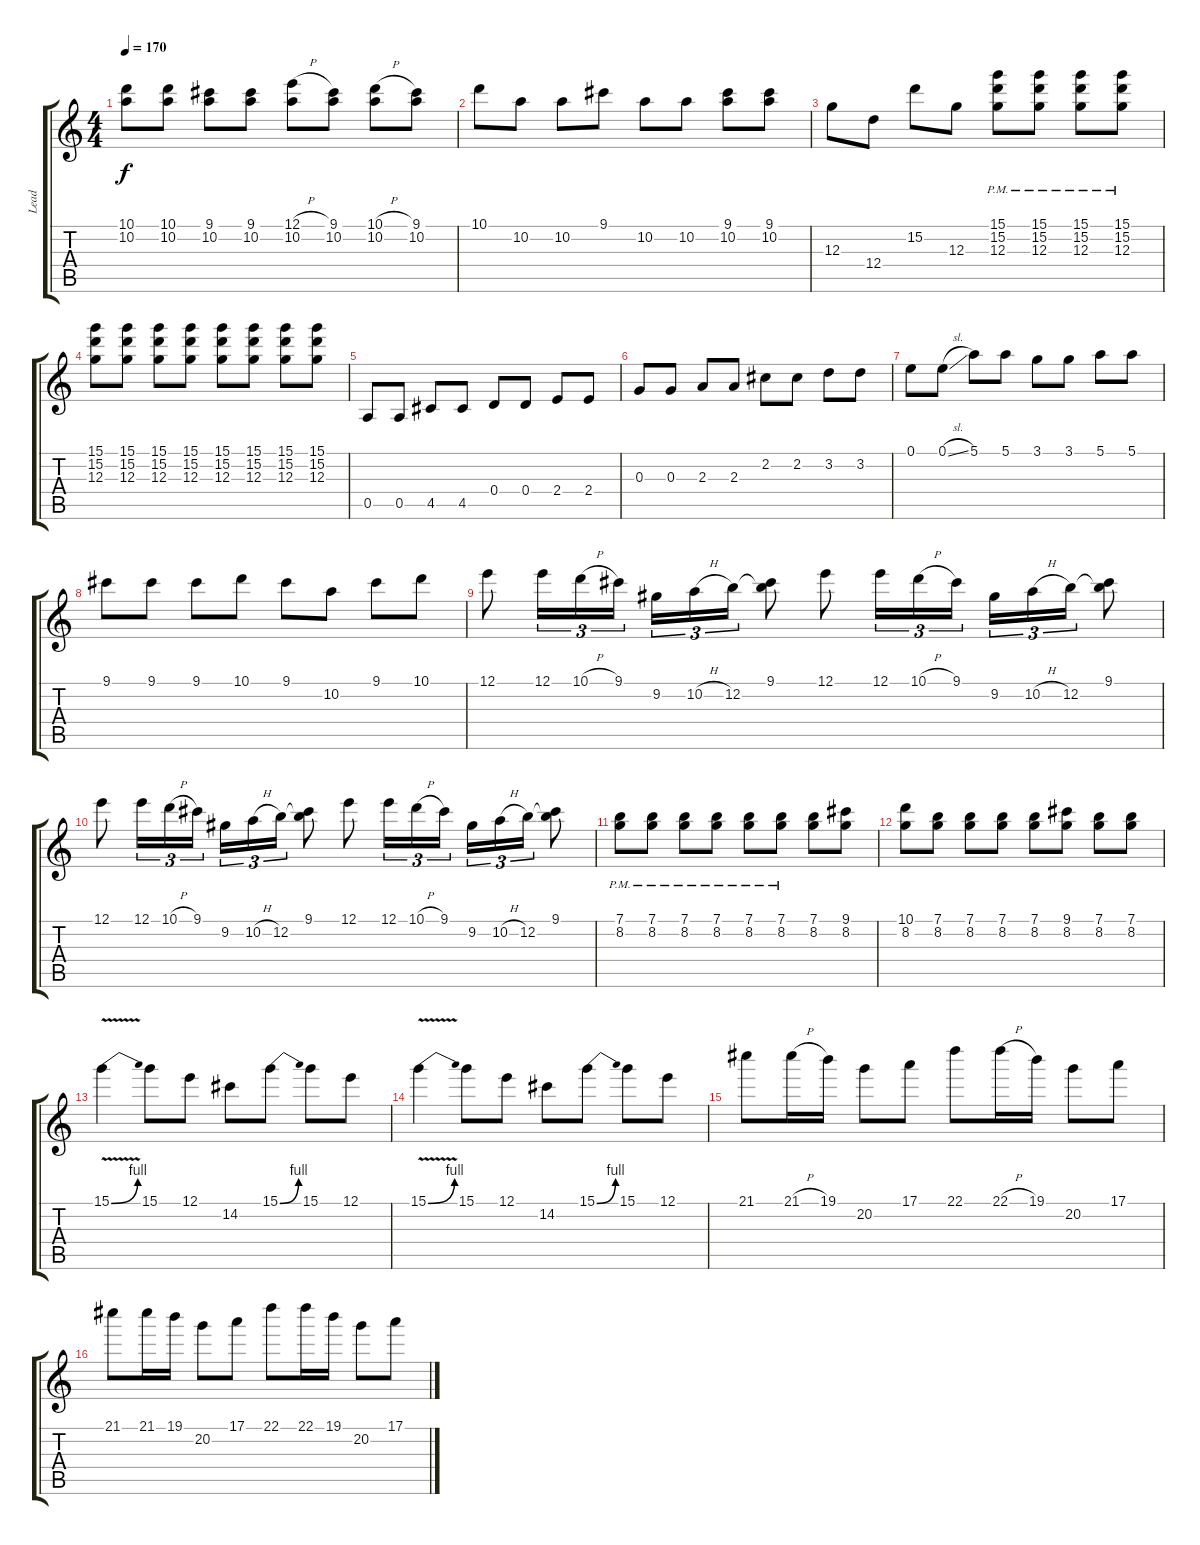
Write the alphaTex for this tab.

\track ("Lead" "Lead") {instrument distortionguitar}
\staff {score tabs}
\tuning (E4 B3 G3 D3 A2 E2) {hide}
\ts (4 4)
\tempo 170
\clef g2
\ks c
(10.1 10.2).8{dy f} (10.1 10.2).8 (9.1 10.2).8 (9.1 10.2).8 (12.1{h} 10.2).8 (9.1 10.2).8 (10.1{h} 10.2).8 (9.1 10.2).8 |
10.1.8 10.2.8 10.2.8 9.1.8 10.2.8 10.2.8 (9.1 10.2).8 (9.1 10.2).8 |
12.3.8 12.4.8 15.2.8 12.3.8 (15.1{pm} 15.2{pm} 12.3{pm}).8 (15.1{pm} 15.2{pm} 12.3{pm}).8 (15.1{pm} 15.2{pm} 12.3{pm}).8 (15.1{pm} 15.2{pm} 12.3{pm}).8 |
(15.1 15.2 12.3).8 (15.1 15.2 12.3).8 (15.1 15.2 12.3).8 (15.1 15.2 12.3).8 (15.1 15.2 12.3).8 (15.1 15.2 12.3).8 (15.1 15.2 12.3).8 (15.1 15.2 12.3).8 |
0.5.8 0.5.8 4.5.8 4.5.8 0.4.8 0.4.8 2.4.8 2.4.8 |
0.3.8 0.3.8 2.3.8 2.3.8 2.2.8 2.2.8 3.2.8 3.2.8 |
0.1.8 0.1{sl}.8 5.1.8 5.1.8 3.1.8 3.1.8 5.1.8 5.1.8 |
9.1.8 9.1.8 9.1.8 10.1.8 9.1.8 10.2.8 9.1.8 10.1.8 |
12.1.8 12.1.16{tu (3 2)} 10.1{h}.16{tu (3 2)} 9.1.16{tu (3 2)} 9.2.16{tu (3 2)} 10.2{h}.16{tu (3 2)} 12.2.16{tu (3 2)} (9.1 12.2{t}).8 12.1.8 12.1.16{tu (3 2)} 10.1{h}.16{tu (3 2)} 9.1.16{tu (3 2)} 9.2.16{tu (3 2)} 10.2{h}.16{tu (3 2)} 12.2.16{tu (3 2)} (9.1 12.2{t}).8 |
12.1.8 12.1.16{tu (3 2)} 10.1{h}.16{tu (3 2)} 9.1.16{tu (3 2)} 9.2.16{tu (3 2)} 10.2{h}.16{tu (3 2)} 12.2.16{tu (3 2)} (9.1 12.2{t}).8 12.1.8 12.1.16{tu (3 2)} 10.1{h}.16{tu (3 2)} 9.1.16{tu (3 2)} 9.2.16{tu (3 2)} 10.2{h}.16{tu (3 2)} 12.2.16{tu (3 2)} (9.1 12.2{t}).8 |
(7.1{pm} 8.2{pm}).8 (7.1{pm} 8.2{pm}).8 (7.1{pm} 8.2{pm}).8 (7.1{pm} 8.2{pm}).8 (7.1{pm} 8.2{pm}).8 (7.1{pm} 8.2{pm}).8 (7.1 8.2).8 (9.1 8.2).8 |
(10.1 8.2).8 (7.1 8.2).8 (7.1 8.2).8 (7.1 8.2).8 (7.1 8.2).8 (9.1 8.2).8 (7.1 8.2).8 (7.1 8.2).8 |
15.1{be (bend 0 0 60 4) v}.4 15.1.8 12.1.8 14.2.8 15.1{be (bend 0 0 60 4)}.8 15.1.8 12.1.8 |
15.1{be (bend 0 0 60 4) v}.4 15.1.8 12.1.8 14.2.8 15.1{be (bend 0 0 60 4)}.8 15.1.8 12.1.8 |
21.1.8 21.1{h}.16 19.1.16 20.2.8 17.1.8 22.1.8 22.1{h}.16 19.1.16 20.2.8 17.1.8 |
21.1.8 21.1.16 19.1.16 20.2.8 17.1.8 22.1.8 22.1.16 19.1.16 20.2.8 17.1.8
